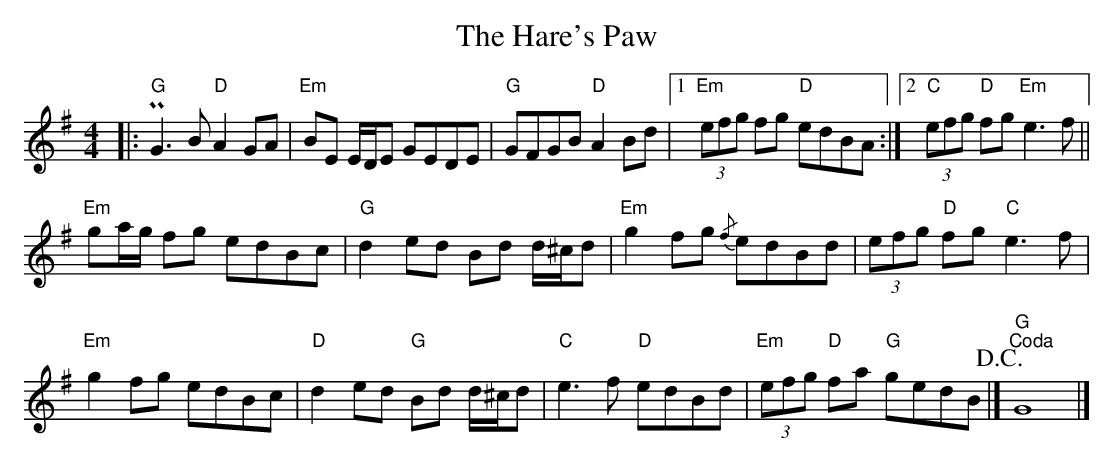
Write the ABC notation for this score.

X:1
T:Hare's Paw, The
L:1/4
M:4/4
K:G
V:1
|: "G" PG3/2 B/ "D" A G/A/ | "Em" B/E/ E/4D/4E/ G/E/D/E/ | "G" G/F/G/B/ "D" A B/d/ |1 "Em" (3e/f/g/ f/g/ "D" e/d/B/A/ :|2  "C" (3e/f/g/ "D" f/g/ "Em" e3/2 f/ ||
"Em" g/a/4g/4 f/g/ e/d/B/c/ | "G" d e/d/ B/d/ d/4^c/4d/ | "Em" g f/g/{/f} e/d/B/d/ |  (3e/f/g/ "D" f/g/ "C" e3/2 f/ |
"Em" g f/g/ e/d/B/c/ | "D" d e/d/ "G" B/d/ d/4^c/4d/ | "C" e3/2 f/ "D" e/d/B/d/ |  "Em" (3e/f/g/ "D" f/a/ "G" g/e/d/B/!D.C.! |] "G""^Coda" G4 |]
